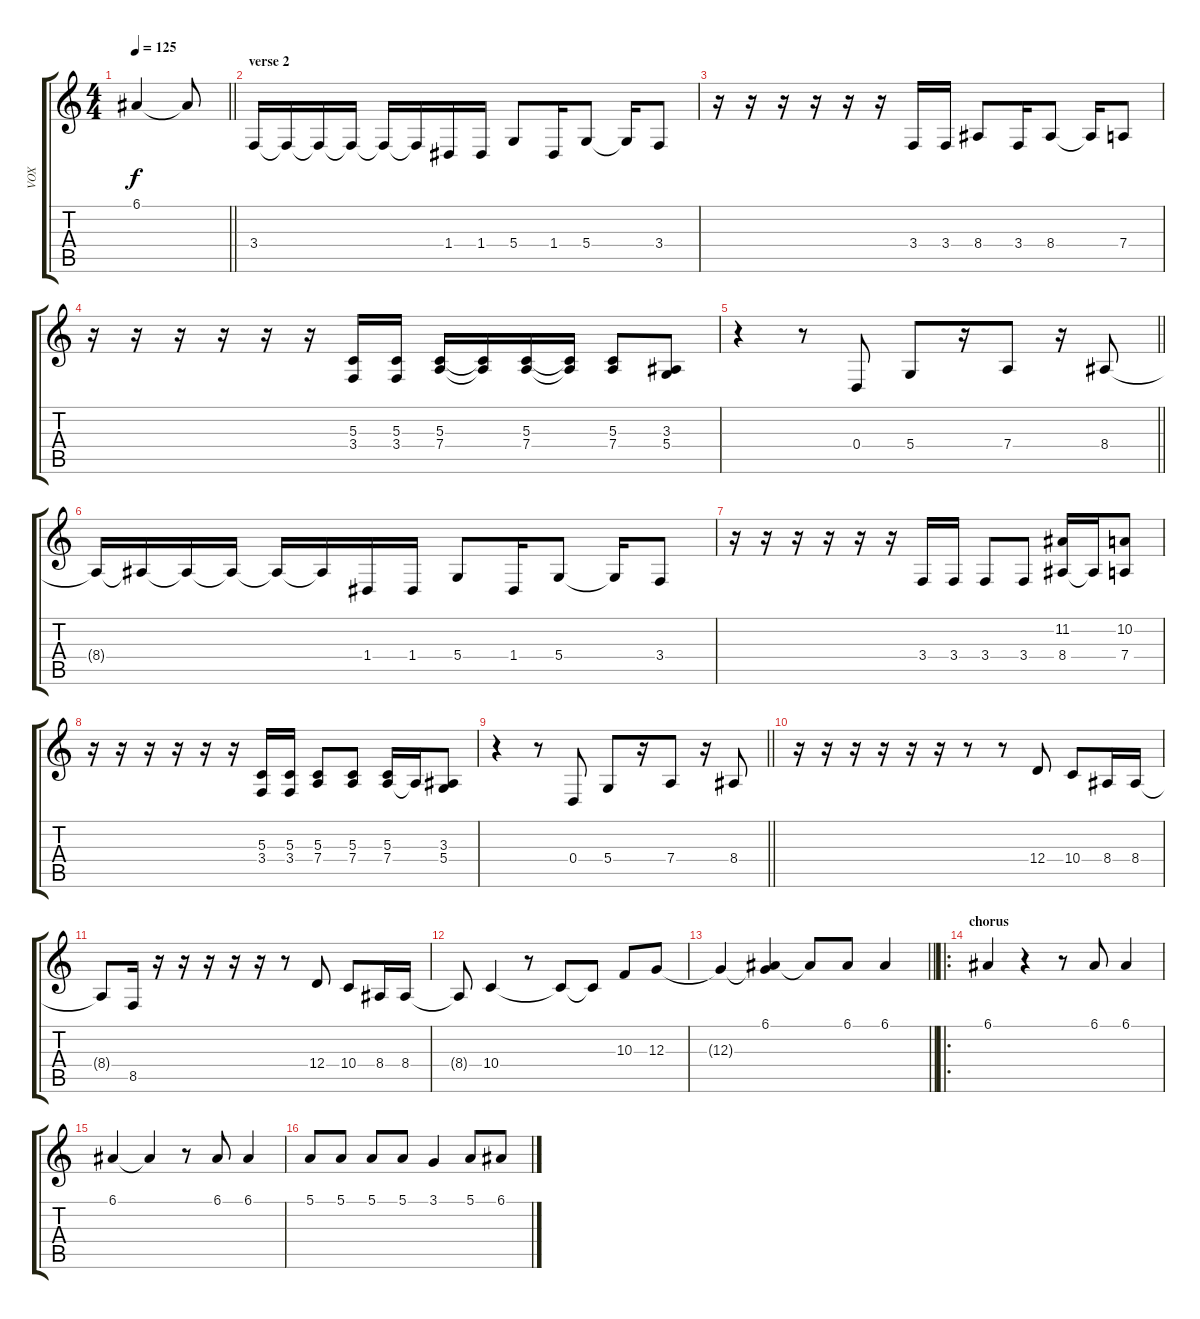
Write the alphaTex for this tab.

\track ("VOX" "VOX") {instrument lead1square}
\staff {score tabs}
\tuning (E4 B3 G3 D3 A2 D2) {hide}
\ts (4 4)
\tempo 125
\clef g2
\barLineRight lightlight
\ks c
6.1.4{dy f} 6.1{t}.8 |
\section ("" "verse 2")
3.4.16 3.4{t}.16 3.4{t}.16 3.4{t}.16 3.4{t}.16 3.4{t}.16 1.4.16 1.4.16 5.4.8 1.4.16 5.4.8 5.4{t}.16 3.4.8 |
r.16 r.16 r.16 r.16 r.16 r.16 3.4.16 3.4.16 8.4.8 3.4.16 8.4.8 8.4{t}.16 7.4.8 |
r.16 r.16 r.16 r.16 r.16 r.16 (5.3 3.4).16 (5.3 3.4).16 (5.3 7.4).16 (5.3{t} 7.4{t}).16 (5.3 7.4).16 (5.3{t} 7.4{t}).16 (5.3 7.4).8 (3.3 5.4).8 |
\barLineRight lightlight
r.4 r.8 0.4.8 5.4.8 r.16 7.4.8 r.16 8.4.8 |
\section ("" "")
8.4{t}.16 8.4{t}.16 8.4{t}.16 8.4{t}.16 8.4{t}.16 8.4{t}.16 1.4.16 1.4.16 5.4.8 1.4.16 5.4.8 5.4{t}.16 3.4.8 |
r.16 r.16 r.16 r.16 r.16 r.16 3.4.16 3.4.16 3.4.8 3.4.8 (11.2 8.4).16 8.4{t}.16 (10.2 7.4).8 |
r.16 r.16 r.16 r.16 r.16 r.16 (5.3 3.4).16 (5.3 3.4).16 (5.3 7.4).8 (5.3 7.4).8 (5.3 7.4).16 7.4{t}.16 (3.3 5.4).8 |
\barLineRight lightlight
r.4 r.8 0.4.8 5.4.8 r.16 7.4.8 r.16 8.4.8 |
\section ("" "")
r.16 r.16 r.16 r.16 r.16 r.16 r.8 r.8 12.4.8 10.4.8 8.4.16 8.4.16 |
8.4{t}.8 8.5.16 r.16 r.16 r.16 r.16 r.16 r.8 12.4.8 10.4.8 8.4.16 8.4.16 |
8.4{t}.8 10.4.4 r.8 10.4{t}.8 10.4{t}.8 10.3.8 12.3.8 |
\barLineRight lightlight
12.3{t}.4 (6.1 12.3{t}).4 6.1{t}.8 6.1.8 6.1.4 |
\ro
\section ("" "chorus")
6.1.4 r.4 r.8 6.1.8 6.1.4 |
6.1.4 6.1{t}.4 r.8 6.1.8 6.1.4 |
5.1.8 5.1.8 5.1.8 5.1.8 3.1.4 5.1.8 6.1.8
